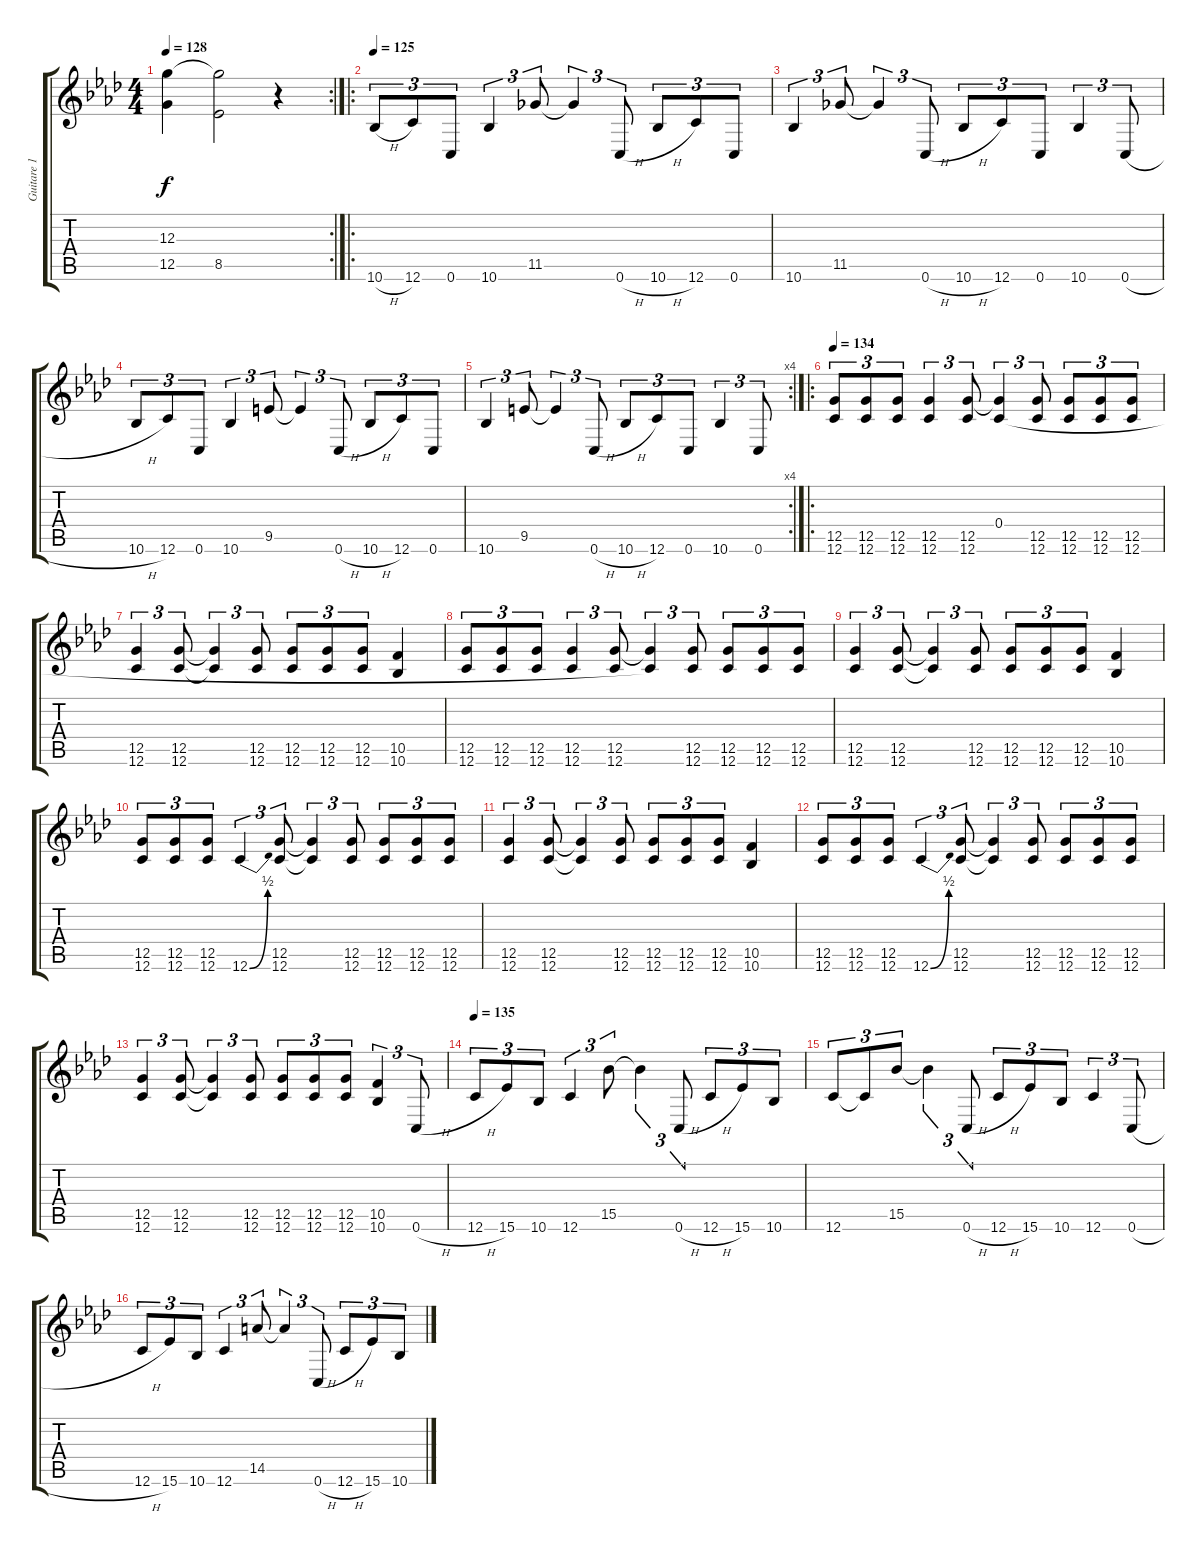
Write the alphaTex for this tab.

\track ("Guitare 1" "Guitare 1") {instrument distortionguitar}
\staff {score tabs}
\tuning (E4 C4 G3 C3 G2 C2) {hide}
\rc 2
\ts (4 4)
\tempo 128
\clef g2
\ks ab
(12.3{t} 12.5{t}).4{dy f} (12.3{t} 8.5).2 r.4 |
\ro
\tempo 125
10.6{h}.8{tu (3 2)} 12.6.8{tu (3 2)} 0.6.8{tu (3 2)} 10.6.4{tu (3 2)} 11.5.8{tu (3 2)} 11.5{t}.4{tu (3 2)} 0.6{h}.8{tu (3 2)} 10.6{h}.8{tu (3 2)} 12.6.8{tu (3 2)} 0.6.8{tu (3 2)} |
10.6.4{tu (3 2)} 11.5.8{tu (3 2)} 11.5{t}.4{tu (3 2)} 0.6{h}.8{tu (3 2)} 10.6{h}.8{tu (3 2)} 12.6.8{tu (3 2)} 0.6.8{tu (3 2)} 10.6.4{tu (3 2)} 0.6{h}.8{tu (3 2)} |
10.6{h}.8{tu (3 2)} 12.6.8{tu (3 2)} 0.6.8{tu (3 2)} 10.6.4{tu (3 2)} 9.5.8{tu (3 2)} 9.5{t}.4{tu (3 2)} 0.6{h}.8{tu (3 2)} 10.6{h}.8{tu (3 2)} 12.6.8{tu (3 2)} 0.6.8{tu (3 2)} |
\rc 4
10.6.4{tu (3 2)} 9.5.8{tu (3 2)} 9.5{t}.4{tu (3 2)} 0.6{h}.8{tu (3 2)} 10.6{h}.8{tu (3 2)} 12.6.8{tu (3 2)} 0.6.8{tu (3 2)} 10.6.4{tu (3 2)} 0.6.8{tu (3 2)} |
\ro
\tempo 134
(12.5 12.6).8{tu (3 2)} (12.5 12.6).8{tu (3 2)} (12.5 12.6).8{tu (3 2)} (12.5 12.6).4{tu (3 2)} (12.5 12.6).8{tu (3 2)} (0.4 12.5{t}).4{tu (3 2)} (12.5 12.6).8{tu (3 2)} (12.5 12.6).8{tu (3 2)} (12.5 12.6).8{tu (3 2)} (12.5 12.6).8{tu (3 2)} |
(12.5 12.6).4{tu (3 2)} (12.5 12.6).8{tu (3 2)} (12.5{t} 12.6{t}).4{tu (3 2)} (12.5 12.6).8{tu (3 2)} (12.5 12.6).8{tu (3 2)} (12.5 12.6).8{tu (3 2)} (12.5 12.6).8{tu (3 2)} (10.5 10.6).4 |
(12.5 12.6).8{tu (3 2)} (12.5 12.6).8{tu (3 2)} (12.5 12.6).8{tu (3 2)} (12.5 12.6).4{tu (3 2)} (12.5 12.6).8{tu (3 2)} (0.4{t} 12.5{t}).4{tu (3 2)} (12.5 12.6).8{tu (3 2)} (12.5 12.6).8{tu (3 2)} (12.5 12.6).8{tu (3 2)} (12.5 12.6).8{tu (3 2)} |
(12.5 12.6).4{tu (3 2)} (12.5 12.6).8{tu (3 2)} (12.5{t} 12.6{t}).4{tu (3 2)} (12.5 12.6).8{tu (3 2)} (12.5 12.6).8{tu (3 2)} (12.5 12.6).8{tu (3 2)} (12.5 12.6).8{tu (3 2)} (10.5 10.6).4 |
(12.5 12.6).8{tu (3 2)} (12.5 12.6).8{tu (3 2)} (12.5 12.6).8{tu (3 2)} 12.6{be (bend 0 0 60 2)}.4{tu (3 2)} (12.5 12.6).8{tu (3 2)} (12.5{t} 12.6{t}).4{tu (3 2)} (12.5 12.6).8{tu (3 2)} (12.5 12.6).8{tu (3 2)} (12.5 12.6).8{tu (3 2)} (12.5 12.6).8{tu (3 2)} |
(12.5 12.6).4{tu (3 2)} (12.5 12.6).8{tu (3 2)} (12.5{t} 12.6{t}).4{tu (3 2)} (12.5 12.6).8{tu (3 2)} (12.5 12.6).8{tu (3 2)} (12.5 12.6).8{tu (3 2)} (12.5 12.6).8{tu (3 2)} (10.5 10.6).4 |
(12.5 12.6).8{tu (3 2)} (12.5 12.6).8{tu (3 2)} (12.5 12.6).8{tu (3 2)} 12.6{be (bend 0 0 60 2)}.4{tu (3 2)} (12.5 12.6).8{tu (3 2)} (12.5{t} 12.6{t}).4{tu (3 2)} (12.5 12.6).8{tu (3 2)} (12.5 12.6).8{tu (3 2)} (12.5 12.6).8{tu (3 2)} (12.5 12.6).8{tu (3 2)} |
(12.5 12.6).4{tu (3 2)} (12.5 12.6).8{tu (3 2)} (12.5{t} 12.6{t}).4{tu (3 2)} (12.5 12.6).8{tu (3 2)} (12.5 12.6).8{tu (3 2)} (12.5 12.6).8{tu (3 2)} (12.5 12.6).8{tu (3 2)} (10.5 10.6).4{tu (3 2)} 0.6{h}.8{tu (3 2)} |
\tempo 135
12.6{h}.8{tu (3 2)} 15.6.8{tu (3 2)} 10.6.8{tu (3 2)} 12.6.4{tu (3 2)} 15.5.8{tu (3 2)} 15.5{t}.4{tu (3 2)} 0.6{h}.8{tu (3 2)} 12.6{h}.8{tu (3 2)} 15.6.8{tu (3 2)} 10.6.8{tu (3 2)} |
12.6.8{tu (3 2)} 12.6{t}.8{tu (3 2)} 15.5.8{tu (3 2)} 15.5{t}.4{tu (3 2)} 0.6{h}.8{tu (3 2)} 12.6{h}.8{tu (3 2)} 15.6.8{tu (3 2)} 10.6.8{tu (3 2)} 12.6.4{tu (3 2)} 0.6{h}.8{tu (3 2)} |
12.6{h}.8{tu (3 2)} 15.6.8{tu (3 2)} 10.6.8{tu (3 2)} 12.6.4{tu (3 2)} 14.5.8{tu (3 2)} 14.5{t}.4{tu (3 2)} 0.6{h}.8{tu (3 2)} 12.6{h}.8{tu (3 2)} 15.6.8{tu (3 2)} 10.6.8{tu (3 2)}
